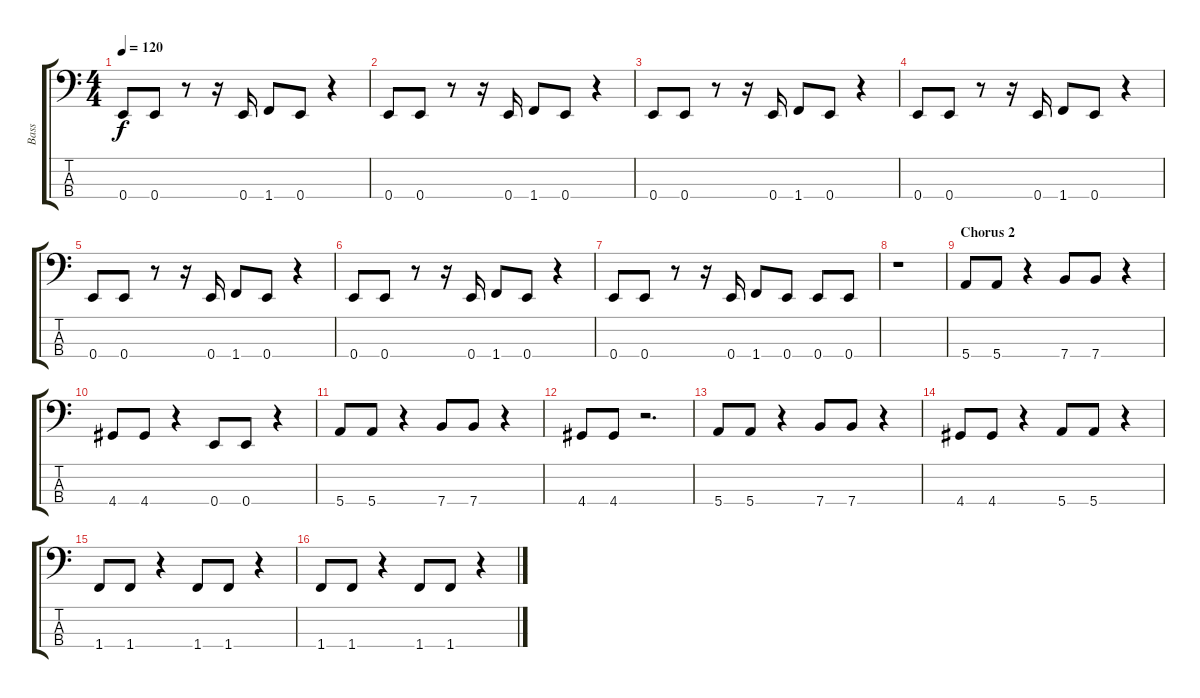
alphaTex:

\track ("Bass" "Bass") {instrument electricbassfinger}
\staff {score tabs}
\tuning (G2 D2 A1 E1) {hide}
\ts (4 4)
\tempo 120
\clef f4
\ks c
0.4.8{dy f} 0.4.8 r.8 r.16 0.4.16 1.4.8 0.4.8 r.4 |
0.4.8 0.4.8 r.8 r.16 0.4.16 1.4.8 0.4.8 r.4 |
0.4.8 0.4.8 r.8 r.16 0.4.16 1.4.8 0.4.8 r.4 |
0.4.8 0.4.8 r.8 r.16 0.4.16 1.4.8 0.4.8 r.4 |
0.4.8 0.4.8 r.8 r.16 0.4.16 1.4.8 0.4.8 r.4 |
0.4.8 0.4.8 r.8 r.16 0.4.16 1.4.8 0.4.8 r.4 |
0.4.8 0.4.8 r.8 r.16 0.4.16 1.4.8 0.4.8 0.4.8 0.4.8 |
r.1 |
\section ("" "Chorus 2")
5.4.8 5.4.8 r.4 7.4.8 7.4.8 r.4 |
4.4.8 4.4.8 r.4 0.4.8 0.4.8 r.4 |
5.4.8 5.4.8 r.4 7.4.8 7.4.8 r.4 |
4.4.8 4.4.8 r.2{d} |
5.4.8 5.4.8 r.4 7.4.8 7.4.8 r.4 |
4.4.8 4.4.8 r.4 5.4.8 5.4.8 r.4 |
1.4.8 1.4.8 r.4 1.4.8 1.4.8 r.4 |
1.4.8 1.4.8 r.4 1.4.8 1.4.8 r.4
